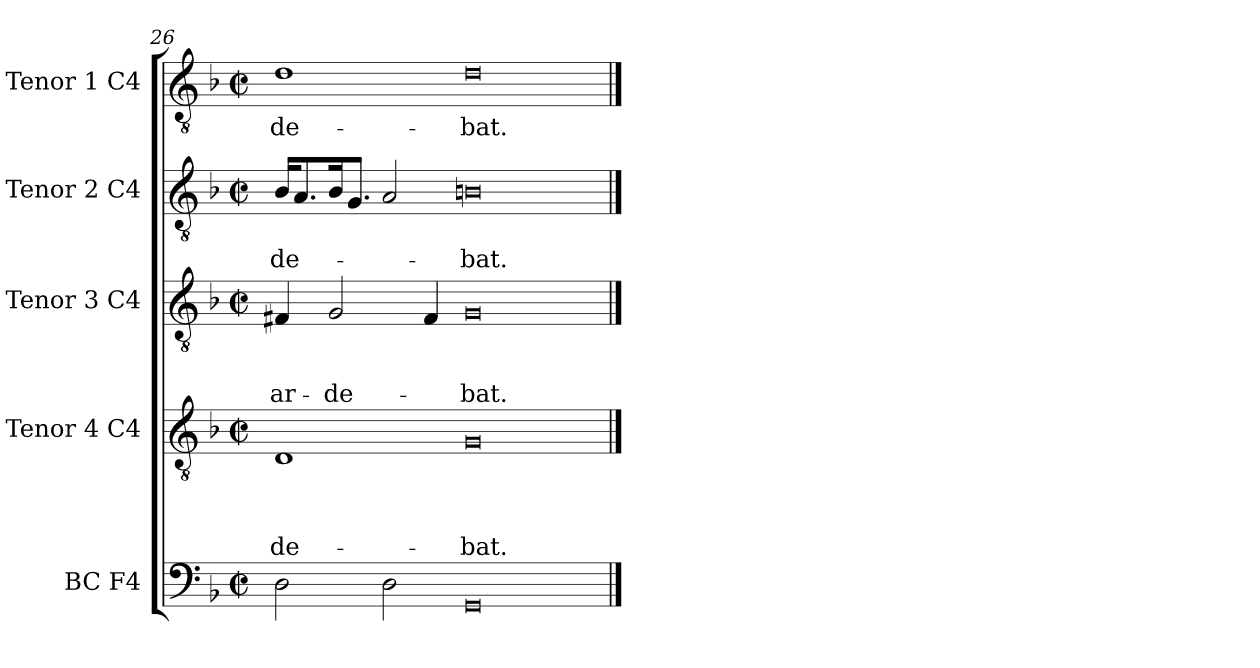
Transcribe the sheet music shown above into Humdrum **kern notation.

**kern	**kern	**text	**text	**text	**text	**kern	**text	**text	**text	**kern	**text	**text	**kern	**text
*part5	*part4	*part4	*part4	*part4	*part4	*part3	*part3	*part3	*part3	*part2	*part2	*part2	*part1	*part1
*staff5	*staff4	*staff4	*staff4	*staff4	*staff4	*staff3	*staff3	*staff3	*staff3	*staff2	*staff2	*staff2	*staff1	*staff1
*I"BC F4	*I"Tenor 4 C4	*	*	*	*	*I"Tenor 3 C4	*	*	*	*I"Tenor 2 C4	*	*	*I"Tenor 1 C4	*
*clefF4	*clefGv2	*	*	*	*	*clefGv2	*	*	*	*clefGv2	*	*	*clefGv2	*
*k[b-]	*k[b-]	*	*	*	*	*k[b-]	*	*	*	*k[b-]	*	*	*k[b-]	*
*F:	*F:	*	*	*	*	*F:	*	*	*	*F:	*	*	*F:	*
*M2/2	*M2/2	*	*	*	*	*M2/2	*	*	*	*M2/2	*	*	*M2/2	*
*met(c|)	*met(c|)	*	*	*	*	*met(c|)	*	*	*	*met(c|)	*	*	*met(c|)	*
=26	=26	=26	=26	=26	=26	=26	=26	=26	=26	=26	=26	=26	=26	=26
2D\	1D	.	.	.	-de-	4F#X/	.	.	ar-	16B-/KL	.	-de-	1d	-de-
.	.	.	.	.	.	.	.	.	.	8.A/	.	.	.	.
.	.	.	.	.	.	2G/	.	.	-de-	16B-/k	.	.	.	.
.	.	.	.	.	.	.	.	.	.	8.G/J	.	.	.	.
2D\	.	.	.	.	.	.	.	.	.	2A/	.	.	.	.
.	.	.	.	.	.	4F#/	.	.	.	.	.	.	.	.
0GG	0G	.	.	.	-bat.	0G	.	.	-bat.	0Bn	.	-bat.	0d	-bat.
==	==	==	==	==	==	==	==	==	==	==	==	==	==	==
*-	*-	*-	*-	*-	*-	*-	*-	*-	*-	*-	*-	*-	*-	*-
